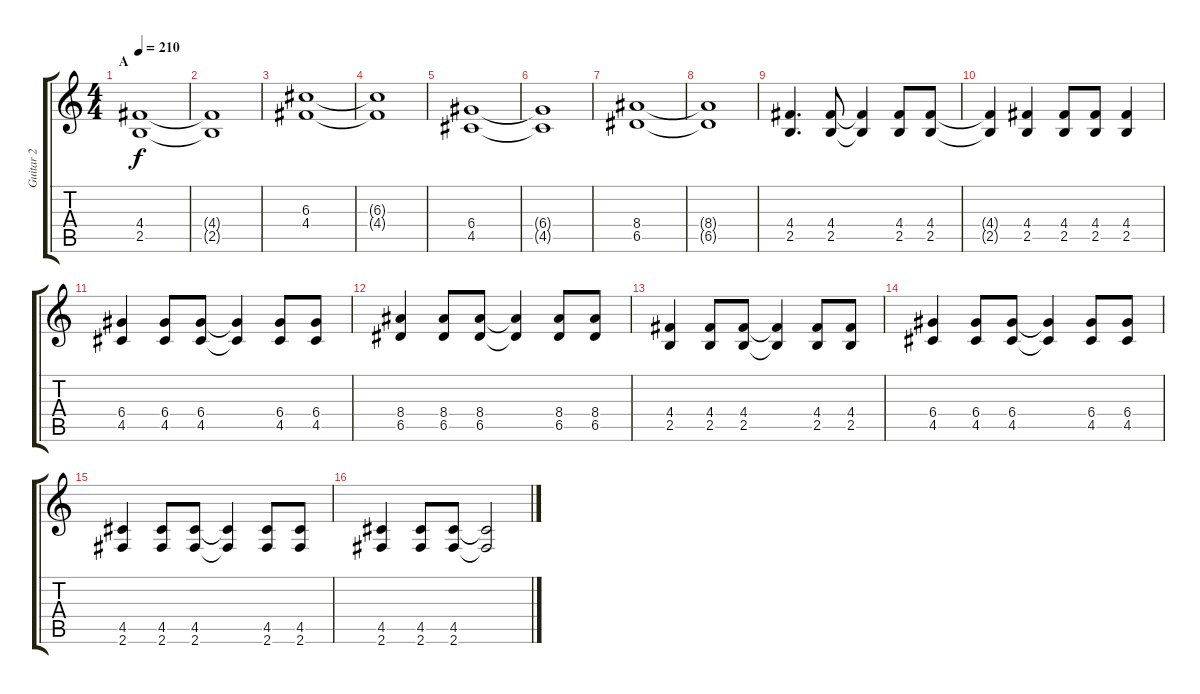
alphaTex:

\track ("Guitar 2" "Guitar 2") {instrument overdrivenguitar}
\staff {score tabs}
\tuning (E4 B3 G3 D3 A2 E2) {hide}
\ts (4 4)
\section ("" "A")
\tempo 210
\clef g2
\ks c
(4.4 2.5).1{dy f} |
(4.4{t} 2.5{t}).1 |
(6.3 4.4).1 |
(6.3{t} 4.4{t}).1 |
(6.4 4.5).1 |
(6.4{t} 4.5{t}).1 |
(8.4 6.5).1 |
(8.4{t} 6.5{t}).1 |
(4.4 2.5).4{d} (4.4 2.5).8 (4.4{t} 2.5{t}).4 (4.4 2.5).8 (4.4 2.5).8 |
(4.4{t} 2.5{t}).4 (4.4 2.5).4 (4.4 2.5).8 (4.4 2.5).8 (4.4 2.5).4 |
(6.4 4.5).4 (6.4 4.5).8 (6.4 4.5).8 (6.4{t} 4.5{t}).4 (6.4 4.5).8 (6.4 4.5).8 |
(8.4 6.5).4 (8.4 6.5).8 (8.4 6.5).8 (8.4{t} 6.5{t}).4 (8.4 6.5).8 (8.4 6.5).8 |
(4.4 2.5).4 (4.4 2.5).8 (4.4 2.5).8 (4.4{t} 2.5{t}).4 (4.4 2.5).8 (4.4 2.5).8 |
(6.4 4.5).4 (6.4 4.5).8 (6.4 4.5).8 (6.4{t} 4.5{t}).4 (6.4 4.5).8 (6.4 4.5).8 |
(4.5 2.6).4 (4.5 2.6).8 (4.5 2.6).8 (4.5{t} 2.6{t}).4 (4.5 2.6).8 (4.5 2.6).8 |
(4.5 2.6).4 (4.5 2.6).8 (4.5 2.6).8 (4.5{t} 2.6{t}).2
